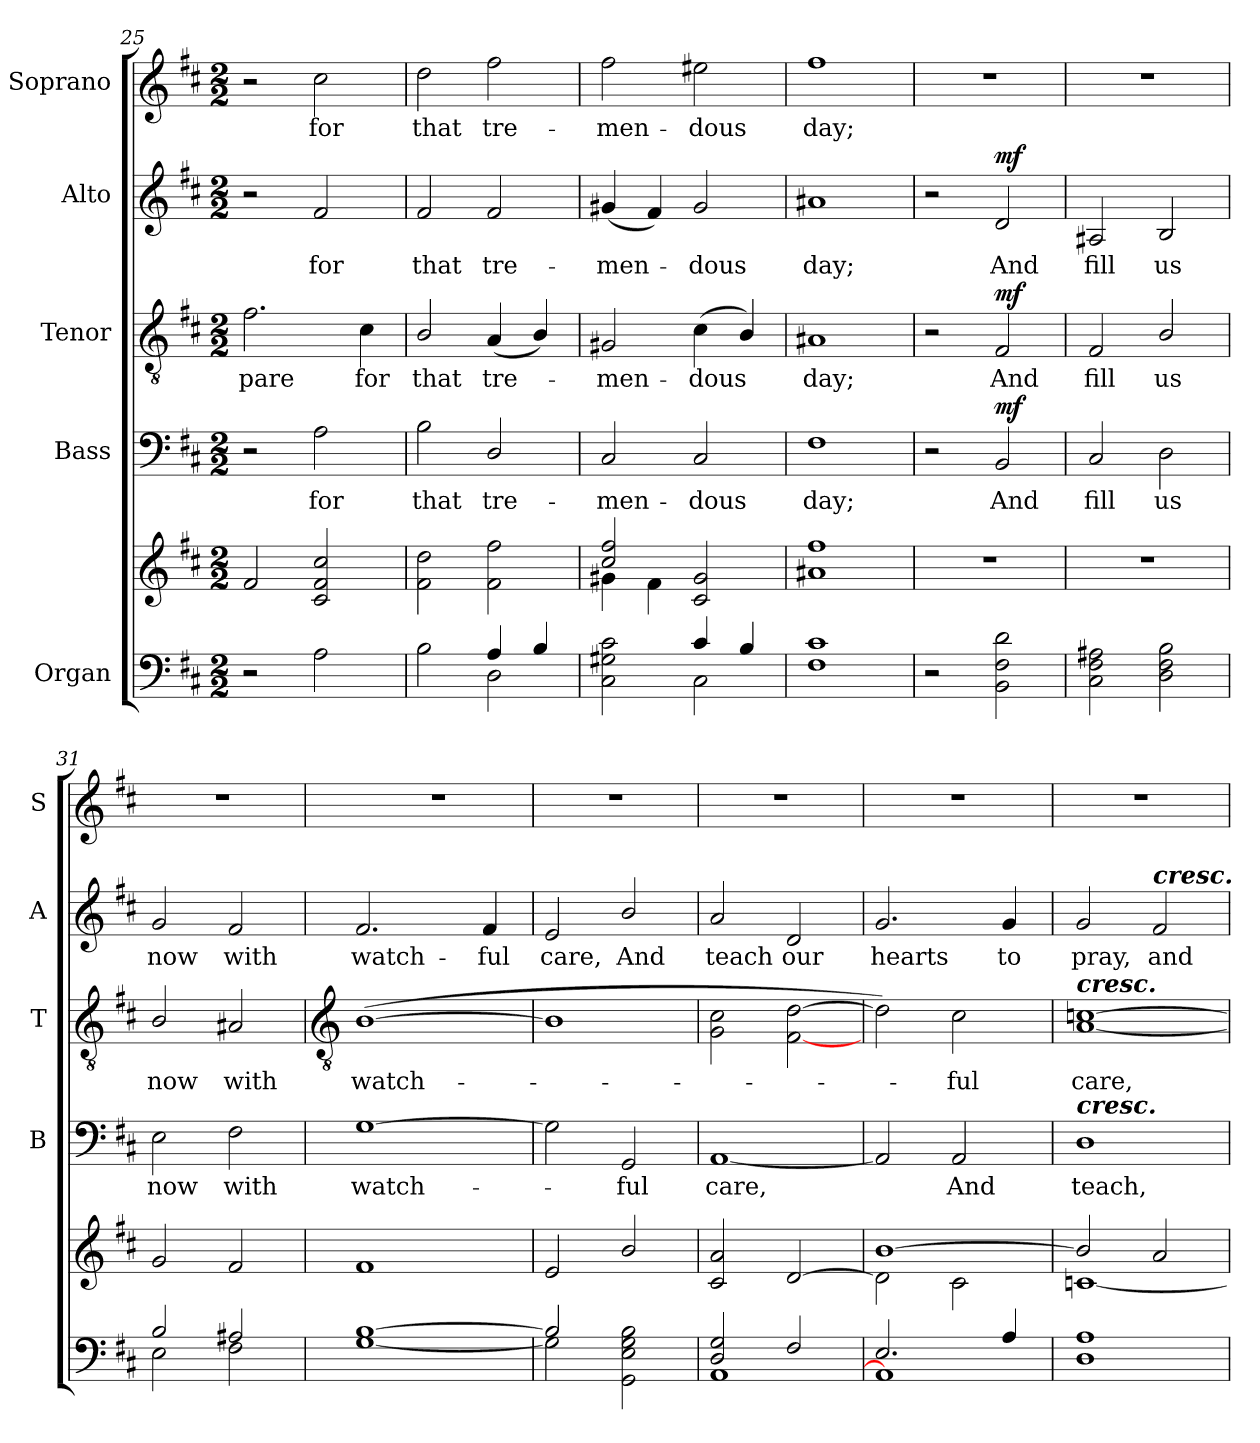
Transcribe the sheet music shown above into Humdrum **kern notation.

**kern	**kern	**kern	**text	**dynam	**kern	**text	**dynam	**kern	**text	**dynam	**kern	**text
*part5	*part5	*part4	*part4	*part4	*part3	*part3	*part3	*part2	*part2	*part2	*part1	*part1
*staff6	*staff5	*staff4	*staff4	*staff4	*staff3	*staff3	*staff3	*staff2	*staff2	*staff2	*staff1	*staff1
*I"Organ	*	*I"Bass	*	*	*I"Tenor	*	*	*I"Alto	*	*	*I"Soprano	*
*	*	*I'B	*	*	*I'T	*	*	*I'A	*	*	*I'S	*
*clefF4	*clefG2	*clefF4	*	*	*clefGv2	*	*	*clefG2	*	*	*clefG2	*
*k[f#c#]	*k[f#c#]	*k[f#c#]	*	*	*k[f#c#]	*	*	*k[f#c#]	*	*	*k[f#c#]	*
*D:	*D:	*D:	*	*	*D:	*	*	*D:	*	*	*D:	*
*M2/2	*M2/2	*M2/2	*	*	*M2/2	*	*	*M2/2	*	*	*M2/2	*
=25	=25	=25	=25	=25	=25	=25	=25	=25	=25	=25	=25	=25
*^	*^	*	*	*	*	*	*	*	*	*	*	*
*	*^	*	*	*	*	*	*	*	*	*	*	*	*	*
!	!	!	!	!	!	!	!	!	!LO:LY:b	!	!	!	!	!	!
2r	2r	1ryy	1ryy	2f#/	2r	.	.	2.f#	-pare	.	2r	.	.	2r	.
!	!	!	!	!	!	!LO:LY:b	!	!	!	!	!	!LO:LY:b	!	!	!LO:LY:b
2ryy	2A\	.	.	2c#/ 2f#/ 2cc#/	2A	for	.	.	.	.	2f#	for	.	2cc#	for
!	!	!	!	!	!	!	!	!	!LO:LY:b	!	!	!	!	!	!
.	.	.	.	.	.	.	.	4c#	for	.	.	.	.	.	.
=26	=26	=26	=26	=26	=26	=26	=26	=26	=26	=26	=26	=26	=26	=26	=26
!	!	!	!	!	!	!LO:LY:b	!	!	!LO:LY:b	!	!	!LO:LY:b	!	!	!LO:LY:b
2ryy	2B\	1ryy	1ryy	2f#\ 2dd\	2B	that	.	2B/	that	.	2f#	that	.	2dd	that
!	!	!	!	!	!	!LO:LY:b	!	!	!LO:LY:b	!	!	!LO:LY:b	!	!	!LO:LY:b
4A/	2D\	.	.	2f#\ 2ff#\	2D/	tre-	.	(<4A/	tre-	.	2f#	tre-	.	2ff#	tre-
4B/	.	.	.	.	.	.	.	4B/)	.	.	.	.	.	.	.
=27	=27	=27	=27	=27	=27	=27	=27	=27	=27	=27	=27	=27	=27	=27	=27
!	!	!	!	!	!	!LO:LY:b	!	!	!LO:LY:b	!	!	!LO:LY:b	!	!	!LO:LY:b
2ryy	2C#\ 2G#X\ 2c#\	1ryy	2cc#/ 2ff#/	4g#X\	2C#	-men-	.	2G#X/	men-	.	(<4g#X	-men-	.	2ff#	-men-
.	.	.	.	4f#\	.	.	.	.	.	.	4f#)	.	.	.	.
!	!	!	!	!	!	!LO:LY:b	!	!	!LO:LY:b	!	!	!LO:LY:b	!	!	!LO:LY:b
4c#/	2C#\	.	2ryy	2c#/ 2g#/	2C#	-dous	.	(<4c#	-dous	.	2g#	dous	.	2ee#X	-dous
4B/	.	.	.	.	.	.	.	4B/)	.	.	.	.	.	.	.
=28	=28	=28	=28	=28	=28	=28	=28	=28	=28	=28	=28	=28	=28	=28	=28
!	!	!	!	!	!	!LO:LY:b	!	!	!LO:LY:b	!	!	!LO:LY:b	!	!	!LO:LY:b
1ryy	1F#\ 1c#\	1ryy	1ryy	1a#X\ 1ff#\	1F#	day;	.	1A#X	day;	.	1a#X	day;	.	1ff#	day;
=29	=29	=29	=29	=29	=29	=29	=29	=29	=29	=29	=29	=29	=29	=29	=29
2r	2r	1ryy	1r	2ryy	2r	.	.	2r	.	.	2r	.	.	1r	.
!	!	!	!	!	!	!LO:LY:b	!LO:DY:b	!	!LO:LY:b	!LO:DY:b	!	!LO:LY:b	!LO:DY:b	!	!
2ryy	2BB\ 2F#\ 2d\	.	.	2ryy	2BB	And	mf	2F#	And	mf	2d	And	mf	.	.
=30	=30	=30	=30	=30	=30	=30	=30	=30	=30	=30	=30	=30	=30	=30	=30
!	!	!	!	!	!	!LO:LY:b	!	!	!LO:LY:b	!	!	!LO:LY:b	!	!	!
1ryy	2C#\ 2F#\ 2A#X\	1ryy	1r	2ryy	2C#	fill	.	2F#	fill	.	2A#X	fill	.	1r	.
!	!	!	!	!	!	!LO:LY:b	!	!	!LO:LY:b	!	!	!LO:LY:b	!	!	!
.	2D\ 2F#\ 2B\	.	.	2ryy	2D	us	.	2B/	us	.	2B	us	.	.	.
=31	=31	=31	=31	=31	=31	=31	=31	=31	=31	=31	=31	=31	=31	=31	=31
!	!	!	!	!	!	!LO:LY:b	!	!	!LO:LY:b	!	!	!LO:LY:b	!	!	!
2B/	2E\	1ryy	2g/	2ryy	2E	now	.	2B/	now	.	2g	now	.	1r	.
!	!	!	!	!	!	!LO:LY:b	!	!	!LO:LY:b	!	!	!LO:LY:b	!	!	!
2A#X/	2F#\	.	2f#/	2ryy	2F#	with	.	2A#X	with	.	2f#	with	.	.	.
!!LO:LB:g=z
=32	=32	=32	=32	=32	=32	=32	=32	=32	=32	=32	=32	=32	=32	=32	=32
*	*	*	*	*	*	*	*	*clefGv2	*	*	*	*	*	*	*
!	!	!	!	!	!	!LO:LY:b	!	!	!LO:LY:b	!	!	!LO:LY:b	!	!	!
[1B/	[1G\	1ryy	1f#/	2ryy	[1G	watch-	.	(>[1B	watch-	.	2.f#	watch-	.	1r	.
.	.	.	.	2ryy	.	.	.	.	.	.	.	.	.	.	.
!	!	!	!	!	!	!	!	!	!	!	!	!LO:LY:b	!	!	!
.	.	.	.	.	.	.	.	.	.	.	4f#	-ful	.	.	.
=33	=33	=33	=33	=33	=33	=33	=33	=33	=33	=33	=33	=33	=33	=33	=33
!	!	!	!	!	!	!	!	!	!	!	!	!LO:LY:b	!	!	!
2B/]	2G\]	1ryy	2e/	2ryy	2G]	.	.	1B]	.	.	2e	care,	.	1r	.
!	!	!	!	!	!	!LO:LY:b	!	!	!	!	!	!LO:LY:b	!	!	!
2GG\ 2E\ 2G\ 2B\	2ryy	.	2b/	2ryy	2GG	ful	.	.	.	.	2b/	And	.	.	.
=34	=34	=34	=34	=34	=34	=34	=34	=34	=34	=34	=34	=34	=34	=34	=34
!	!	!	!	!	!	!LO:LY:b	!	!	!	!	!	!LO:LY:b	!	!	!
2D/ 2G/	1AA\	1ryy	2c#/ 2a/	1ryy	[1AA	care,	.	2G\ 2c#\	.	.	2a	teach	.	1r	.
!	!	!	!	!	!	!	!	!	!	!	!	!LO:LY:b	!	!	!
2F#/	.	.	[2d/	.	.	.	.	[2F#\ [2d\	.	.	2d	our	.	.	.
=35	=35	=35	=35	=35	=35	=35	=35	=35	=35	=35	=35	=35	=35	=35	=35
!	!	!	!	!	!	!	!	!	!	!	!	!LO:LY:b	!	!	!
2.E/	1AA\]	1ryy	[1b/	2d\]	2AA]	.	.	2d])	.	.	2.g	hearts	.	1r	.
!	!	!	!	!	!	!LO:LY:b	!	!	!LO:LY:b	!	!	!	!	!	!
.	.	.	.	2c#\	2AA	And	.	2c#	ful	.	.	.	.	.	.
!	!	!	!	!	!	!	!	!	!	!	!	!LO:LY:b	!	!	!
4A/	.	.	.	.	.	.	.	.	.	.	4g	to	.	.	.
=36	=36	=36	=36	=36	=36	=36	=36	=36	=36	=36	=36	=36	=36	=36	=36
!	!	!	!	!	!	!	!	!LO:TX:a:Bi:t=cresc.	!	!	!	!	!	!	!
!	!	!	!	!	!LO:TX:a:Bi:t=cresc.	!	!	!	!	!	!	!	!	!	!
!	!	!	!	!	!	!LO:LY:b	!	!	!LO:LY:b	!	!	!LO:LY:b	!	!	!
1A/	1D\	1ryy	2b/]	[1cn\	1D	teach,	.	[1A [1cn	care,	.	2g	pray,	.	1r	.
!	!	!	!	!	!	!	!	!	!	!	!LO:TX:a:Bi:t=cresc.	!	!	!	!
!	!	!	!	!	!	!	!	!	!	!	!	!LO:LY:b	!	!	!
.	.	.	2a/	.	.	.	.	.	.	.	2f#	and	.	.	.
*v	*v	*v	*	*	*	*	*	*	*	*	*	*	*	*	*
*	*v	*v	*	*	*	*	*	*	*	*	*	*	*
=	=	=	=	=	=	=	=	=	=	=	=	=
*-	*-	*-	*-	*-	*-	*-	*-	*-	*-	*-	*-	*-
